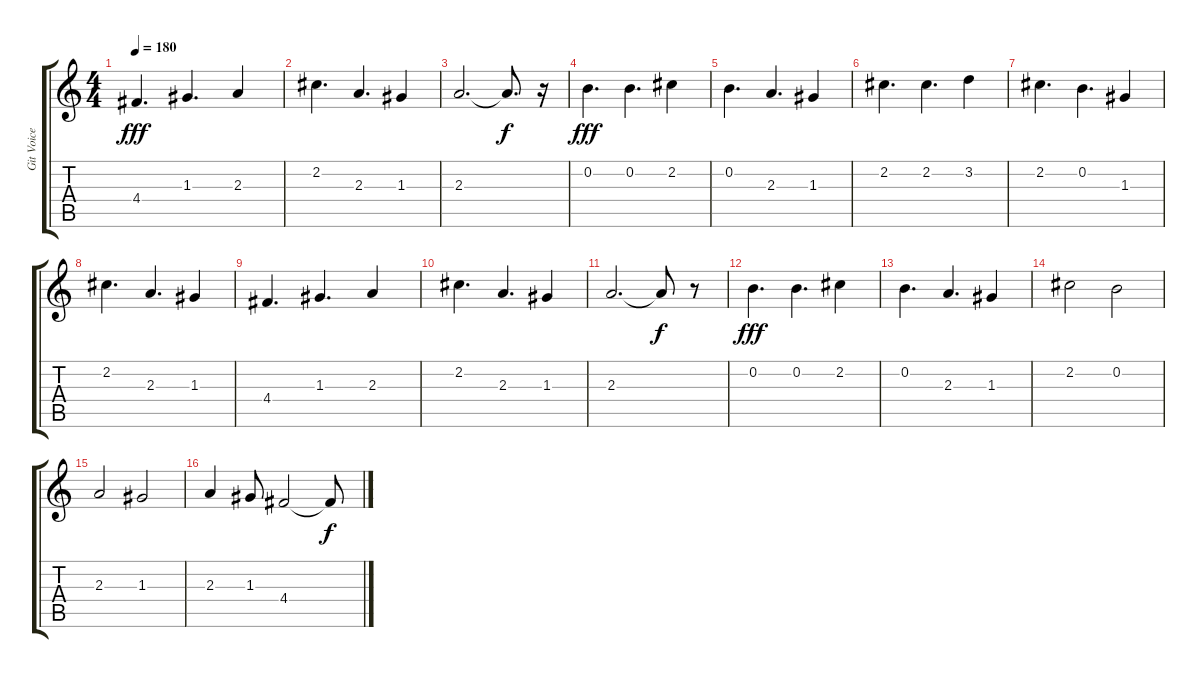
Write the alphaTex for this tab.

\track ("Git Voice" "Git Voice") {instrument distortionguitar}
\staff {score tabs}
\tuning (E4 B3 G3 D3 A2 E2) {hide}
\ts (4 4)
\tempo 180
\clef g2
\ks c
4.4.4{d dy fff} 1.3.4{d} 2.3.4 |
2.2.4{d} 2.3.4{d} 1.3.4 |
2.3.2{d} 2.3{t}.8{d dy f} r.16 |
0.2.4{d dy fff} 0.2.4{d} 2.2.4 |
0.2.4{d} 2.3.4{d} 1.3.4 |
2.2.4{d} 2.2.4{d} 3.2.4 |
2.2.4{d} 0.2.4{d} 1.3.4 |
2.2.4{d} 2.3.4{d} 1.3.4 |
4.4.4{d} 1.3.4{d} 2.3.4 |
2.2.4{d} 2.3.4{d} 1.3.4 |
2.3.2{d} 2.3{t}.8{dy f} r.8 |
0.2.4{d dy fff} 0.2.4{d} 2.2.4 |
0.2.4{d} 2.3.4{d} 1.3.4 |
2.2.2 0.2.2 |
2.3.2 1.3.2 |
2.3.4 1.3.8 4.4.2 4.4{t}.8{dy f}
